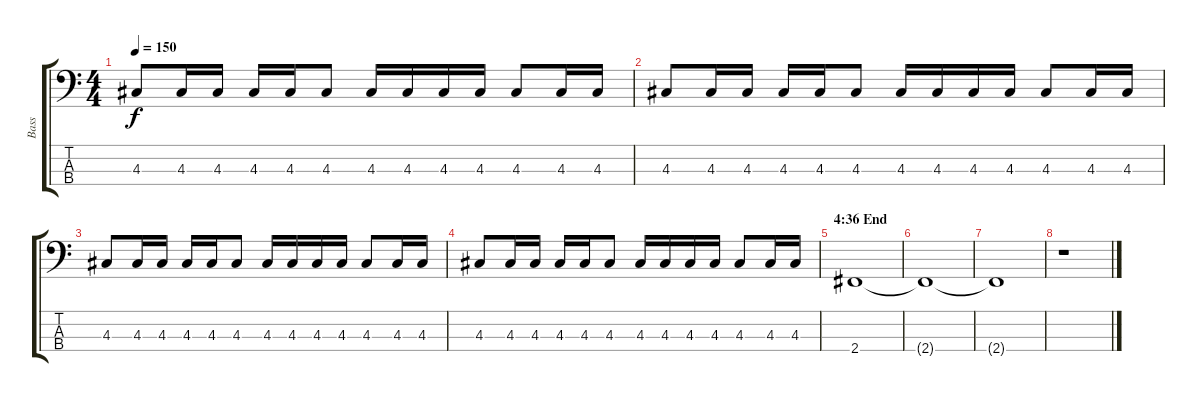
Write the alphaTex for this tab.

\track ("Bass" "Bass") {instrument electricbassfinger}
\staff {score tabs}
\tuning (G2 D2 A1 E1) {hide}
\ts (4 4)
\tempo 150
\clef f4
\ks c
4.3.8{dy f} 4.3.16 4.3.16 4.3.16 4.3.16 4.3.8 4.3.16 4.3.16 4.3.16 4.3.16 4.3.8 4.3.16 4.3.16 |
4.3.8 4.3.16 4.3.16 4.3.16 4.3.16 4.3.8 4.3.16 4.3.16 4.3.16 4.3.16 4.3.8 4.3.16 4.3.16 |
4.3.8 4.3.16 4.3.16 4.3.16 4.3.16 4.3.8 4.3.16 4.3.16 4.3.16 4.3.16 4.3.8 4.3.16 4.3.16 |
4.3.8 4.3.16 4.3.16 4.3.16 4.3.16 4.3.8 4.3.16 4.3.16 4.3.16 4.3.16 4.3.8 4.3.16 4.3.16 |
\section ("" "4:36 End")
2.4.1 |
2.4{t}.1 |
2.4{t}.1 |
r.1
